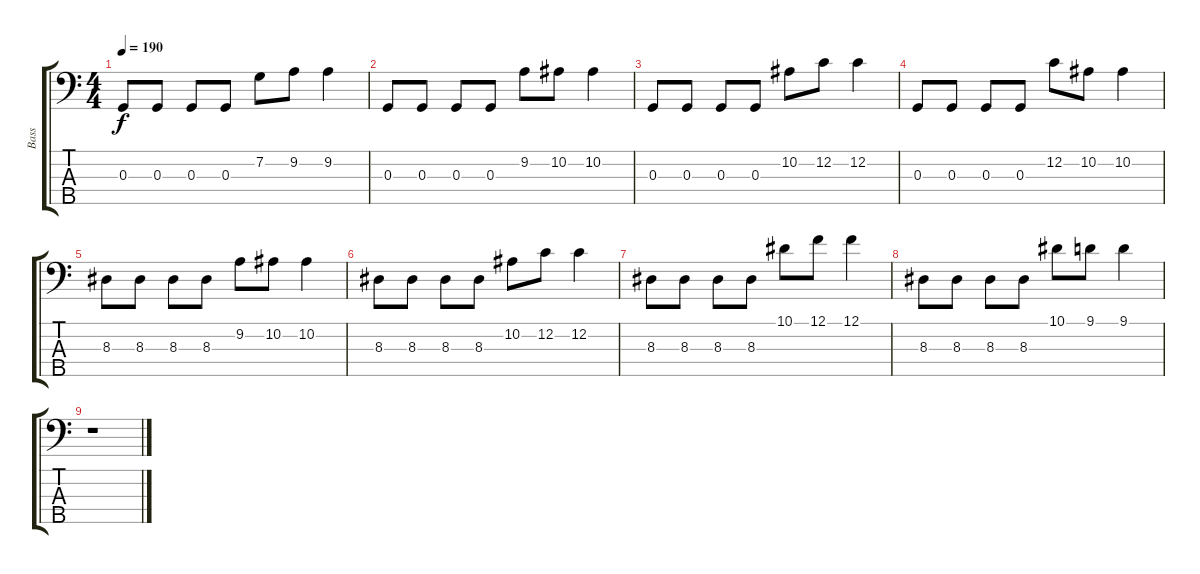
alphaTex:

\track ("Bass" "Bass") {instrument electricbasspick}
\staff {score tabs}
\tuning (F2 C2 G1 D1 A0) {hide}
\ts (4 4)
\tempo 190
\clef f4
\ks c
0.3.8{dy f} 0.3.8 0.3.8 0.3.8 7.2.8 9.2.8 9.2.4 |
0.3.8 0.3.8 0.3.8 0.3.8 9.2.8 10.2.8 10.2.4 |
0.3.8 0.3.8 0.3.8 0.3.8 10.2.8 12.2.8 12.2.4 |
0.3.8 0.3.8 0.3.8 0.3.8 12.2.8 10.2.8 10.2.4 |
8.3.8 8.3.8 8.3.8 8.3.8 9.2.8 10.2.8 10.2.4 |
8.3.8 8.3.8 8.3.8 8.3.8 10.2.8 12.2.8 12.2.4 |
8.3.8 8.3.8 8.3.8 8.3.8 10.1.8 12.1.8 12.1.4 |
8.3.8 8.3.8 8.3.8 8.3.8 10.1.8 9.1.8 9.1.4 |
r.1
